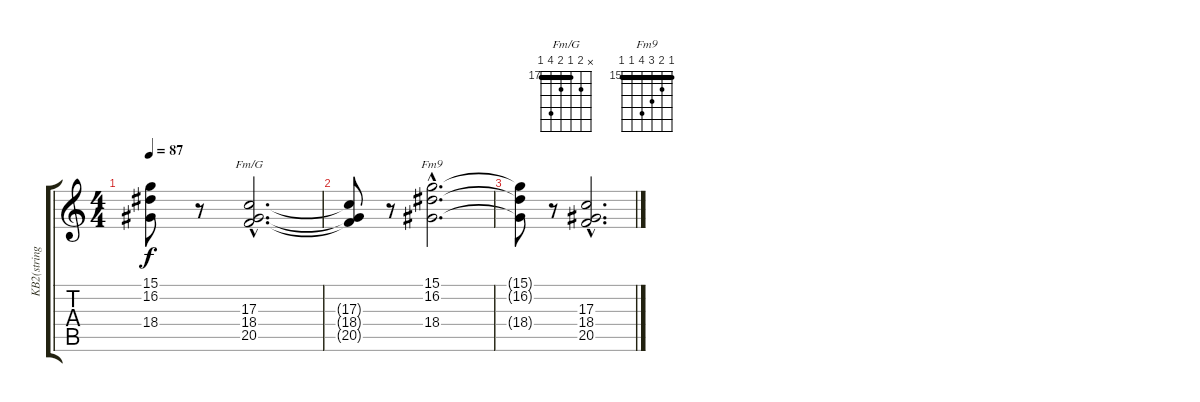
\track ("KB2(strings)" "KB2(string") {instrument synthstrings1}
\staff {score tabs}
\tuning (E4 B3 G3 D3 A2 D2) {hide}
\chord ("Fm/G" x 18 17 18 20 17) {firstfret 17 barre 17}
\chord ("Fm9" 15 16 17 18 15 15) {firstfret 15 barre 15}
\ts (4 4)
\tempo 87
\clef g2
\ks c
(15.1{t} 16.2{t} 18.4{t}).8{dy f} r.8 (17.3{hac} 18.4{hac} 20.5{hac}).2{d ch "Fm/G"} |
(17.3{t} 18.4{t} 20.5{t}).8{volume 0} r.8 (15.1{hac} 16.2{hac} 18.4{hac}).2{d ch "Fm9"} |
(15.1{t} 16.2{t} 18.4{t}).8 r.8 (17.3{hac} 18.4{hac} 20.5{hac}).2{d}
